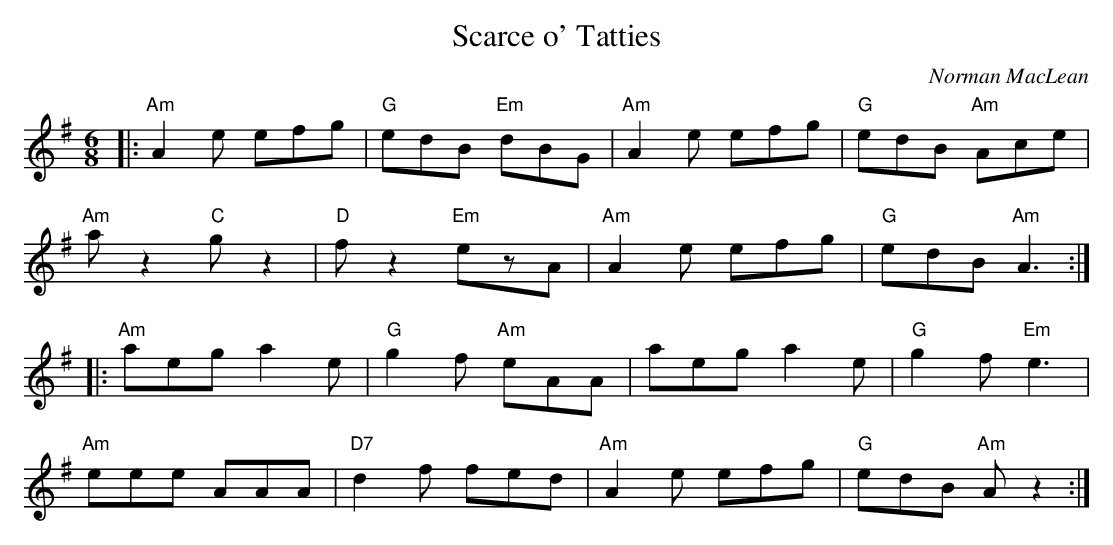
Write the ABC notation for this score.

X:1
T:Scarce o' Tatties
C:Norman MacLean
M:6/8
L:1/8
K:Ador
|:"Am"A2e efg|"G"edB "Em"dBG|"Am"A2e efg|"G"edB "Am"Ace |
"Am"az2 "C"gz2|"D"fz2 "Em"ezA|"Am"A2e efg|"G"edB "Am"A3:|
|:"Am"aeg a2e |"G"g2f  "Am"eAA|aeg a2e |"G"g2f "Em"e3 |
"Am"eee AAA|"D7"d2f  fed|"Am"A2e efg|"G"edB "Am"Az2:|
